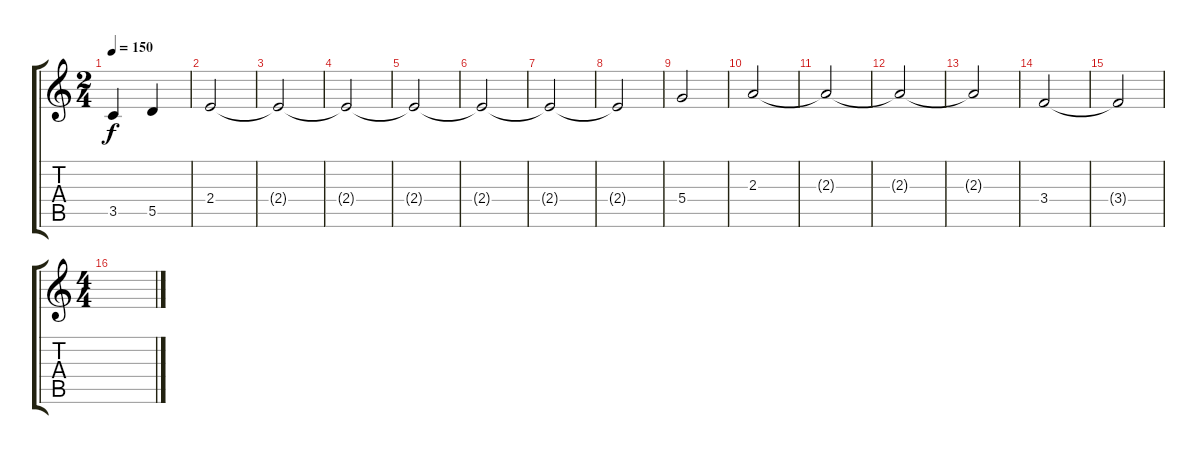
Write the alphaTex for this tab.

\track "" {instrument overdrivenguitar}
\staff {score tabs}
\tuning (E4 B3 G3 D3 A2 E2) {hide}
\ts (2 4)
\tempo 150
\clef g2
\ks c
3.5.4{dy f} 5.5.4 |
2.4.2 |
2.4{t}.2 |
2.4{t}.2 |
2.4{t}.2 |
2.4{t}.2 |
2.4{t}.2 |
2.4{t}.2 |
5.4.2 |
2.3.2 |
2.3{t}.2 |
2.3{t}.2 |
2.3{t}.2 |
3.4.2 |
3.4{t}.2 |
\ts (4 4)
